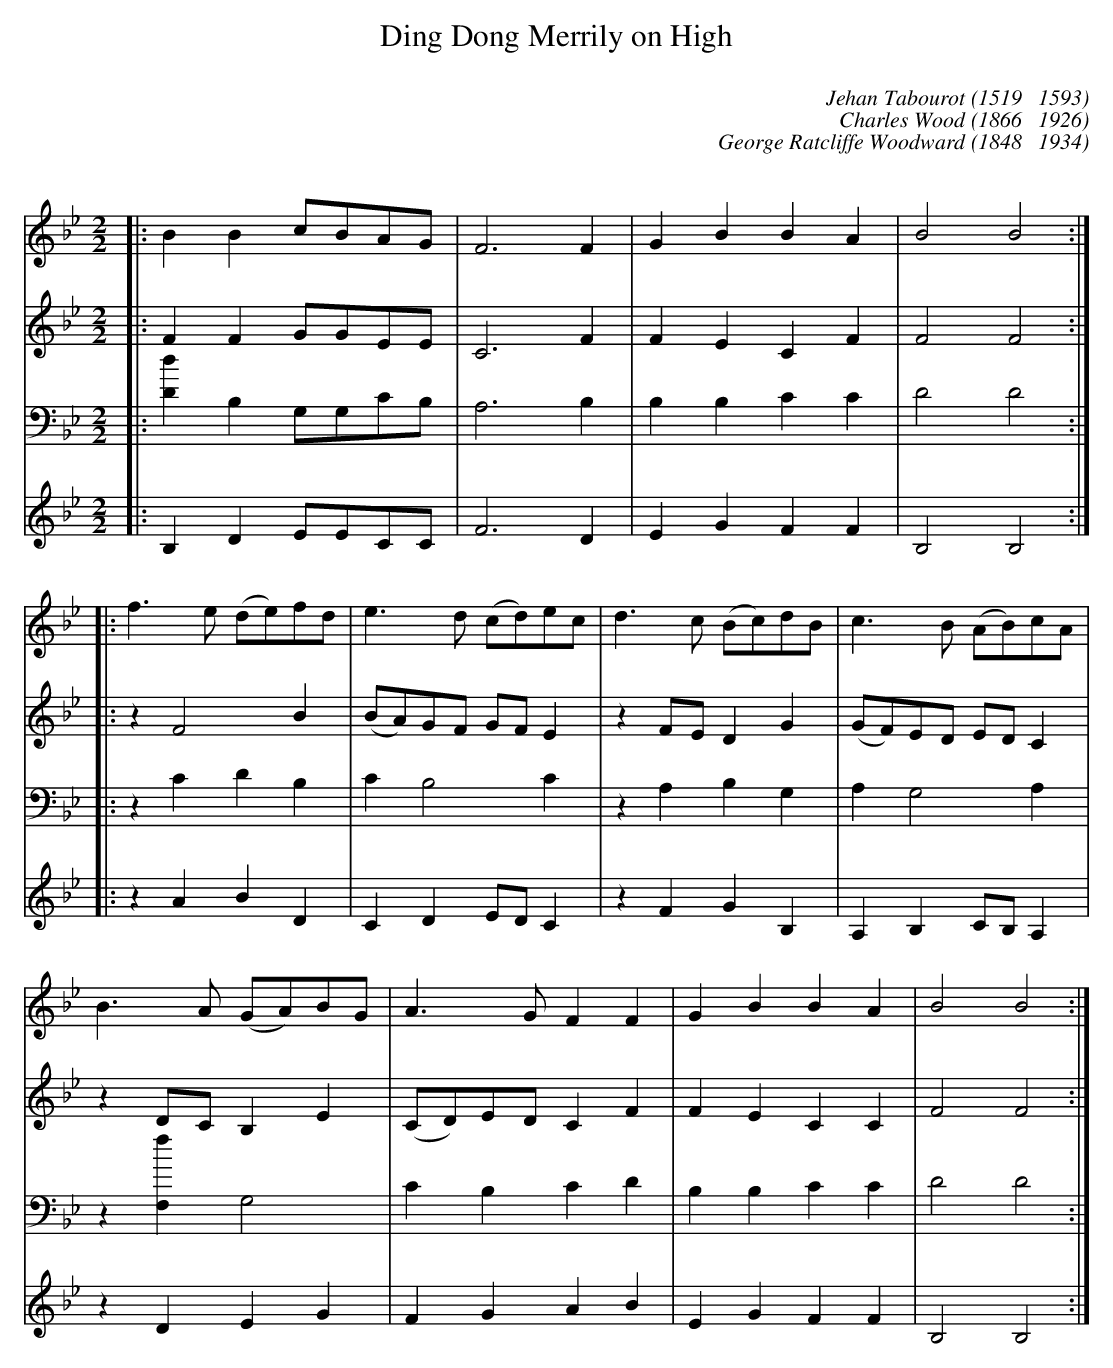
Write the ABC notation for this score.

X:1
C:
T:Ding Dong Merrily on High
C:Jehan Tabourot (1519   1593)
C:Charles Wood (1866   1926)
C:George Ratcliffe Woodward (1848   1934)
C:
M:2/2
L:1/8
K:Bbmaj
K: soprano
V:1
|: B2B2 cBAG | F6F2 | G2B2 B2A2 | B4 B4 :|
|: f2>e2 (de)fd | e2>d2 (cd)ec | d2>c2 (Bc)dB | c2>B2 (AB)cA |
B2>A2 (GA)BG | A2>G2 F2F2 | G2B2 B2A2 | B4 B4 :|
V:2
|: F2F2 GGEE | C6F2 | F2E2 C2F2 | F4F4 :|
|: z2F4B2 | (BA)GF GFE2 | z2FE D2G2 | (GF)ED EDC2 |
z2DC B,2E2 | (CD)ED C2F2 | F2E2 C2C2 | F4 F4 :|
V:3
|: [D2d2]B,2 G,G,CB, | A,6B,2  | B,2B,2 C2C2 | D4D4 :|
|: z2C2 D2B,2 | C2B,4C2 | z2A,2 B,2G,2 | A,2G,4A,2 |
z2[F,2f2] G,4 | C2B,2 C2D2 | B,2B,2 C2C2 | D4 D4 :|
V: 4
|: B,2D2 EECC | F6D2 | E2G2 F2F2 | B,4B,4 :|
|: z2A2 B2D2 | C2D2 EDC2 | z2F2 G2B,2 | A,2B,2 CB,A,2 |
z2D2 E2G2 | F2G2 A2B2 | E2G2 F2F2 | B,4 B,4 :|
